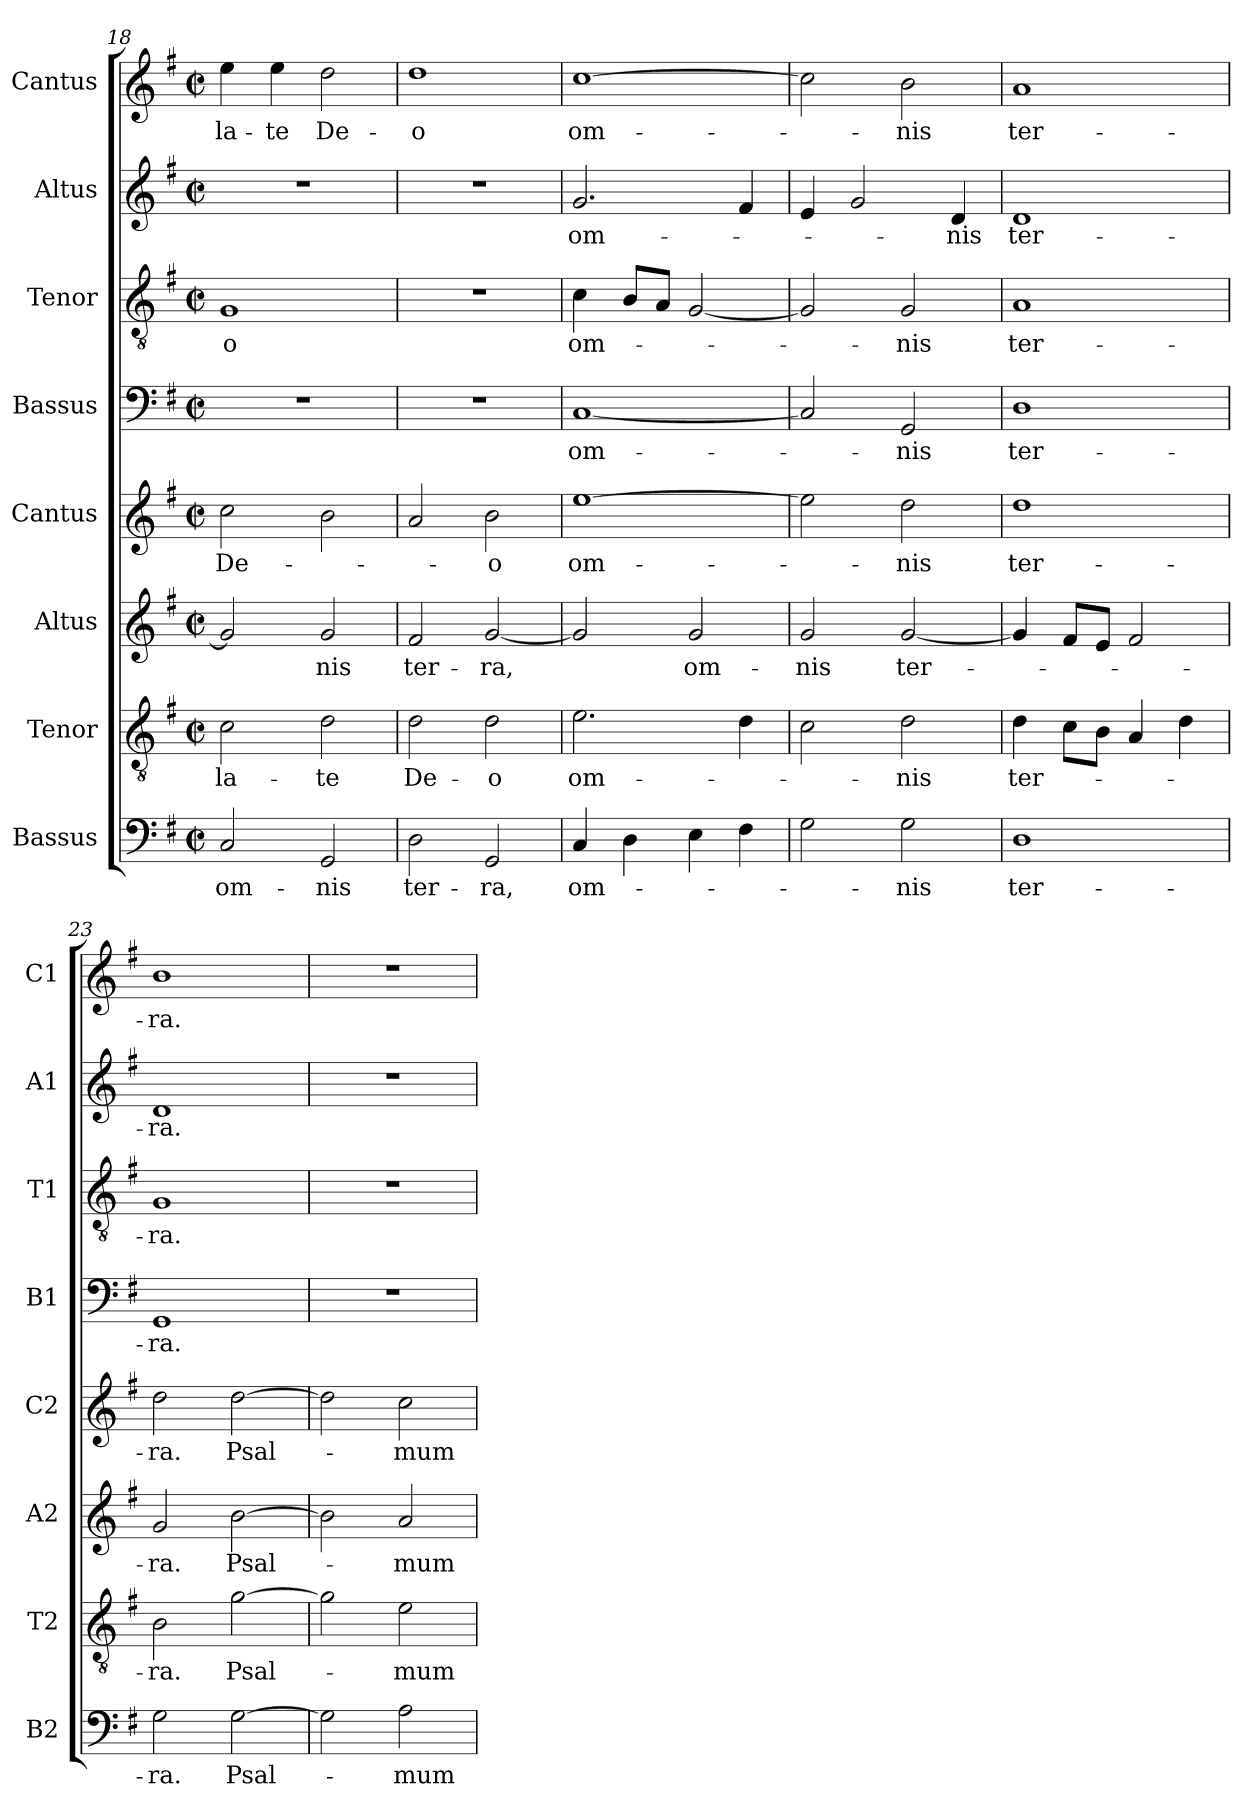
**kern	**text	**kern	**text	**kern	**text	**kern	**text	**kern	**text	**kern	**text	**kern	**text	**kern	**text
*part8	*part8	*part7	*part7	*part6	*part6	*part5	*part5	*part4	*part4	*part3	*part3	*part2	*part2	*part1	*part1
*staff8	*staff8	*staff7	*staff7	*staff6	*staff6	*staff5	*staff5	*staff4	*staff4	*staff3	*staff3	*staff2	*staff2	*staff1	*staff1
*I"Bassus	*	*I"Tenor	*	*I"Altus	*	*I"Cantus	*	*I"Bassus	*	*I"Tenor	*	*I"Altus	*	*I"Cantus	*
*I'B2	*	*I'T2	*	*I'A2	*	*I'C2	*	*I'B1	*	*I'T1	*	*I'A1	*	*I'C1	*
*clefF4	*	*clefGv2	*	*clefG2	*	*clefG2	*	*clefF4	*	*clefGv2	*	*clefG2	*	*clefG2	*
*k[f#]	*	*k[f#]	*	*k[f#]	*	*k[f#]	*	*k[f#]	*	*k[f#]	*	*k[f#]	*	*k[f#]	*
*G:	*	*G:	*	*G:	*	*G:	*	*G:	*	*G:	*	*G:	*	*G:	*
*M2/2	*	*M2/2	*	*M2/2	*	*M2/2	*	*M2/2	*	*M2/2	*	*M2/2	*	*M2/2	*
*met(c|)	*	*met(c|)	*	*met(c|)	*	*met(c|)	*	*met(c|)	*	*met(c|)	*	*met(c|)	*	*met(c|)	*
=18	=18	=18	=18	=18	=18	=18	=18	=18	=18	=18	=18	=18	=18	=18	=18
!	!LO:LY:b	!	!LO:LY:b	!	!	!	!LO:LY:b	!	!	!	!LO:LY:b	!	!	!	!LO:LY:b
2C/	om-	2c\	-la-	2g/]	.	2cc\	De-	1r	.	1G	-o	1r	.	4ee\	-la-
!	!	!	!	!	!	!	!	!	!	!	!	!	!	!	!LO:LY:b
.	.	.	.	.	.	.	.	.	.	.	.	.	.	4ee\	-te
!	!LO:LY:b	!	!LO:LY:b	!	!LO:LY:b	!	!	!	!	!	!	!	!	!	!LO:LY:b
2GG/	-nis	2d\	-te	2g/	-nis	2b\	.	.	.	.	.	.	.	2dd\	De-
=19	=19	=19	=19	=19	=19	=19	=19	=19	=19	=19	=19	=19	=19	=19	=19
!	!LO:LY:b	!	!LO:LY:b	!	!LO:LY:b	!	!	!	!	!	!	!	!	!	!LO:LY:b
2D\	ter-	2d\	De-	2f#/	ter-	2a/	.	1r	.	1r	.	1r	.	1dd	-o
!	!LO:LY:b	!	!LO:LY:b	!	!LO:LY:b	!	!LO:LY:b	!	!	!	!	!	!	!	!
2GG/	-ra,	2d\	-o	[2g/	-ra,	2b\	-o	.	.	.	.	.	.	.	.
=20	=20	=20	=20	=20	=20	=20	=20	=20	=20	=20	=20	=20	=20	=20	=20
!	!LO:LY:b	!	!LO:LY:b	!	!	!	!LO:LY:b	!	!LO:LY:b	!	!LO:LY:b	!	!LO:LY:b	!	!LO:LY:b
4C/	om-	2.e\	om-	2g/]	.	[1ee	om-	[1C	om-	4c\	om-	2.g/	om-	[1cc	om-
4D\	.	.	.	.	.	.	.	.	.	8B/L	.	.	.	.	.
.	.	.	.	.	.	.	.	.	.	8A/J	.	.	.	.	.
!	!	!	!	!	!LO:LY:b	!	!	!	!	!	!	!	!	!	!
4E\	.	.	.	2g/	om-	.	.	.	.	[2G/	.	.	.	.	.
4F#\	.	4d\	.	.	.	.	.	.	.	.	.	4f#/	.	.	.
=21	=21	=21	=21	=21	=21	=21	=21	=21	=21	=21	=21	=21	=21	=21	=21
!	!	!	!	!	!LO:LY:b	!	!	!	!	!	!	!	!	!	!
2G\	.	2c\	.	2g/	-nis	2ee\]	.	2C/]	.	2G/]	.	4e/	.	2cc\]	.
.	.	.	.	.	.	.	.	.	.	.	.	2g/	.	.	.
!	!LO:LY:b	!	!LO:LY:b	!	!LO:LY:b	!	!LO:LY:b	!	!LO:LY:b	!	!LO:LY:b	!	!	!	!LO:LY:b
2G\	-nis	2d\	-nis	[2g/	ter-	2dd\	-nis	2GG/	-nis	2G/	-nis	.	.	2b\	-nis
!	!	!	!	!	!	!	!	!	!	!	!	!	!LO:LY:b	!	!
.	.	.	.	.	.	.	.	.	.	.	.	4d/	-nis	.	.
=22	=22	=22	=22	=22	=22	=22	=22	=22	=22	=22	=22	=22	=22	=22	=22
!	!LO:LY:b	!	!LO:LY:b	!	!	!	!LO:LY:b	!	!LO:LY:b	!	!LO:LY:b	!	!LO:LY:b	!	!LO:LY:b
1D	ter-	4d\	ter-	4g/]	.	1dd	ter-	1D	ter-	1A	ter-	1d	ter-	1a	ter-
.	.	8c\L	.	8f#/L	.	.	.	.	.	.	.	.	.	.	.
.	.	8B\J	.	8e/J	.	.	.	.	.	.	.	.	.	.	.
.	.	4A/	.	2f#/	.	.	.	.	.	.	.	.	.	.	.
.	.	4d\	.	.	.	.	.	.	.	.	.	.	.	.	.
=23	=23	=23	=23	=23	=23	=23	=23	=23	=23	=23	=23	=23	=23	=23	=23
!	!LO:LY:b	!	!LO:LY:b	!	!LO:LY:b	!	!LO:LY:b	!	!LO:LY:b	!	!LO:LY:b	!	!LO:LY:b	!	!LO:LY:b
2G\	-ra.	2B\	-ra.	2g/	-ra.	2dd\	-ra.	1GG	-ra.	1G	-ra.	1d	-ra.	1b	-ra.
!	!LO:LY:b	!	!LO:LY:b	!	!LO:LY:b	!	!LO:LY:b	!	!	!	!	!	!	!	!
[2G\	Psal-	[2g\	Psal-	[2b\	Psal-	[2dd\	Psal-	.	.	.	.	.	.	.	.
!!LO:PB:g=z
=24	=24	=24	=24	=24	=24	=24	=24	=24	=24	=24	=24	=24	=24	=24	=24
2G\]	.	2g\]	.	2b\]	.	2dd\]	.	1r	.	1r	.	1r	.	1r	.
!	!LO:LY:b	!	!LO:LY:b	!	!LO:LY:b	!	!LO:LY:b	!	!	!	!	!	!	!	!
2A\	-mum	2e\	-mum	2a/	-mum	2cc\	-mum	.	.	.	.	.	.	.	.
=	=	=	=	=	=	=	=	=	=	=	=	=	=	=	=
*-	*-	*-	*-	*-	*-	*-	*-	*-	*-	*-	*-	*-	*-	*-	*-
